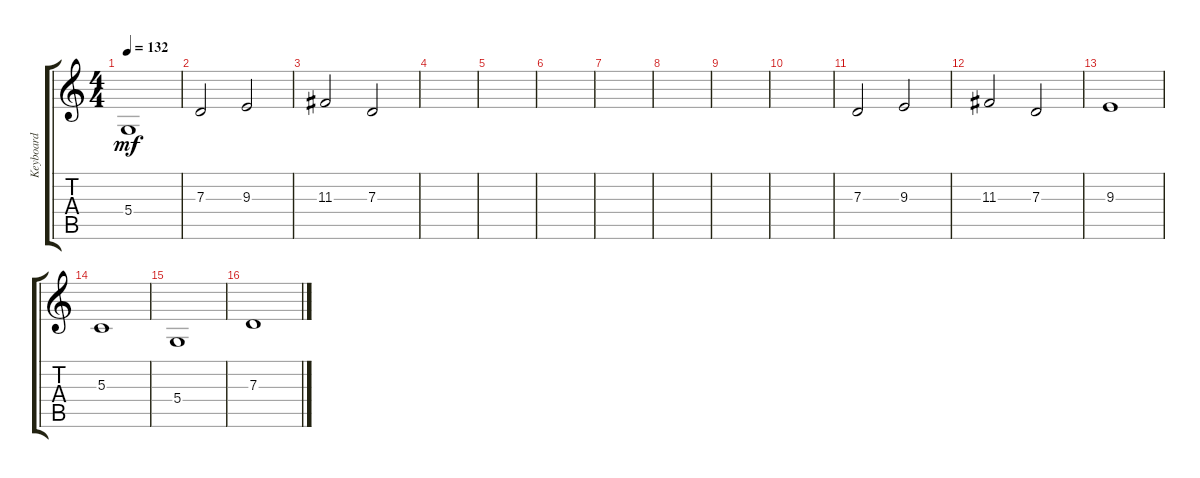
\track ("Keyboard" "Keyboard") {instrument rockorgan}
\staff {score tabs}
\tuning (E4 B3 G3 D3 A2 E2) {hide}
\ts (4 4)
\tempo 132
\clef g2
\ks c
5.4.1{dy mf} |
7.3.2 9.3.2 |
11.3.2 7.3.2 |
|
|
|
|
|
|
|
7.3.2 9.3.2 |
11.3.2 7.3.2 |
9.3.1 |
5.3.1 |
5.4.1 |
7.3.1
